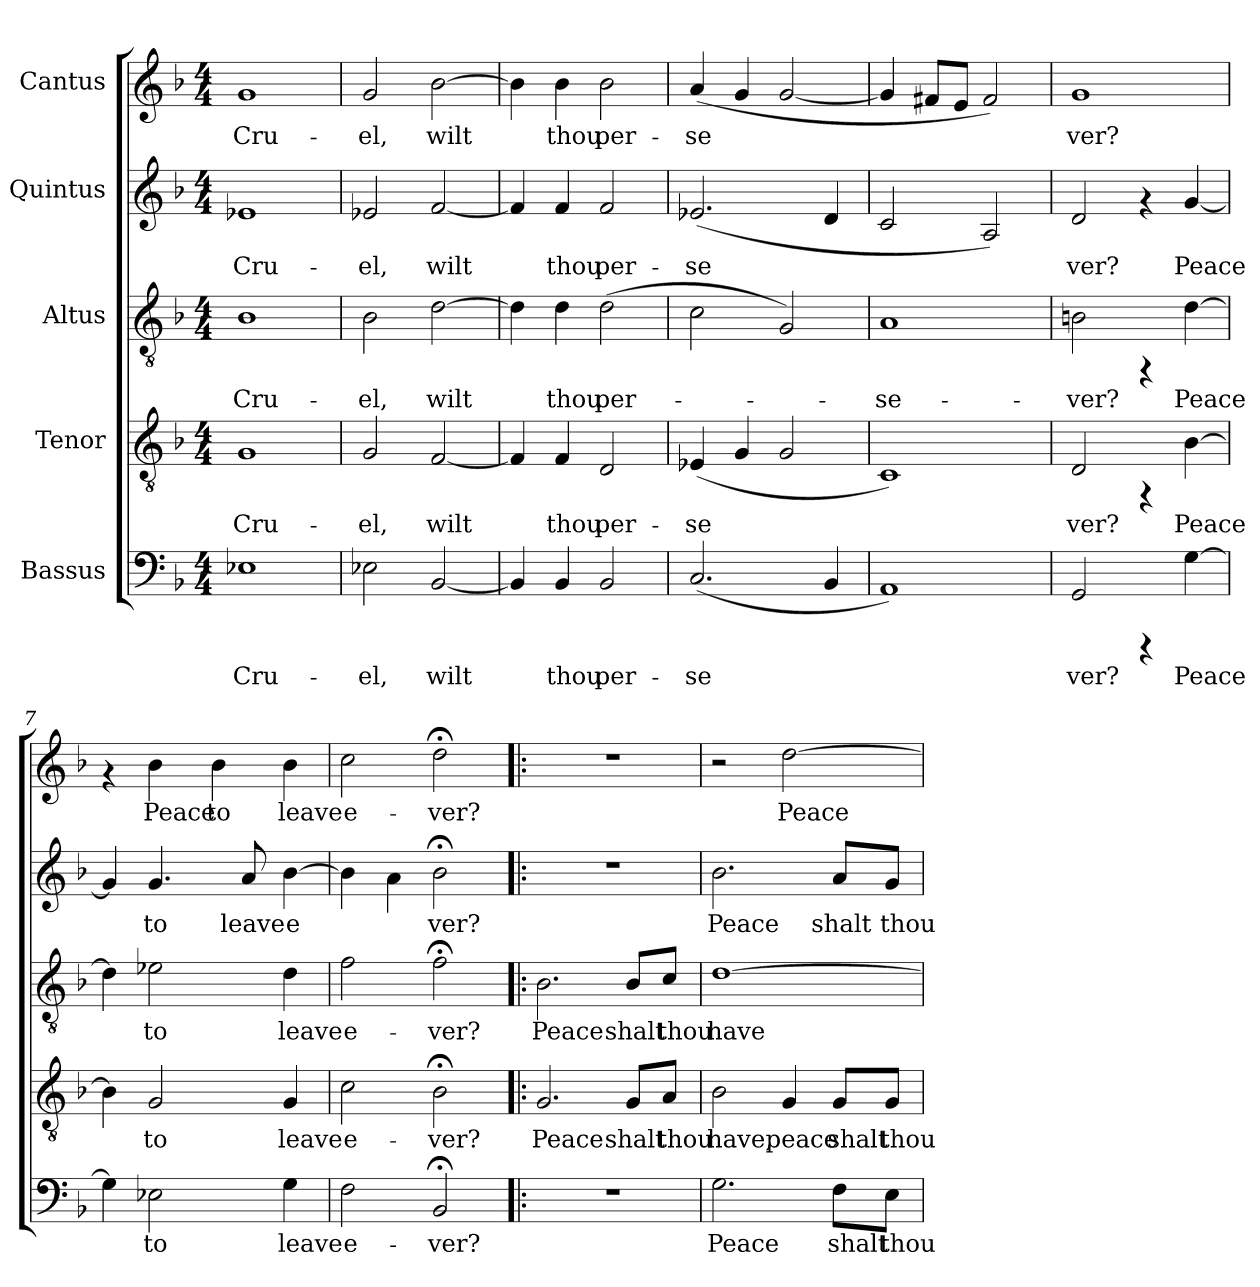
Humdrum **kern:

**kern	**text	**kern	**text	**kern	**text	**kern	**text	**kern	**text
*part5	*part5	*part4	*part4	*part3	*part3	*part2	*part2	*part1	*part1
*staff5	*staff5	*staff4	*staff4	*staff3	*staff3	*staff2	*staff2	*staff1	*staff1
*I"Bassus	*	*I"Tenor	*	*I"Altus	*	*I"Quintus	*	*I"Cantus	*
!!LO:PB:g=z
*stria5	*	*stria5	*	*stria5	*	*stria5	*	*stria5	*
*clefF4	*	*clefGv2	*	*clefGv2	*	*clefG2	*	*clefG2	*
*k[b-]	*	*k[b-]	*	*k[b-]	*	*k[b-]	*	*k[b-]	*
*F:	*	*F:	*	*F:	*	*F:	*	*F:	*
*M4/4	*	*M4/4	*	*M4/4	*	*M4/4	*	*M4/4	*
*MM96	*	*MM96	*	*MM96	*	*MM96	*	*MM96	*
=1	=1	=1	=1	=1	=1	=1	=1	=1	=1
!	!LO:LY:b:cj	!	!LO:LY:b:cj	!	!LO:LY:b:cj	!	!LO:LY:b:cj	!	!LO:LY:b:cj
1E-X	Cru-	1G	Cru-	1B-	Cru-	1e-X	Cru-	1g	Cru-
=2	=2	=2	=2	=2	=2	=2	=2	=2	=2
!	!LO:LY:b:cj	!	!LO:LY:b:cj	!	!LO:LY:b:cj	!	!LO:LY:b:cj	!	!LO:LY:b:cj
2E-X\	-el,	2G/	-el,	2B-\	-el,	2e-X/	-el,	2g/	-el,
!	!LO:LY:b:cj	!	!LO:LY:b:cj	!	!LO:LY:b:cj	!	!LO:LY:b:cj	!	!LO:LY:b:cj
[<2BB-/	wilt	[<2F/	wilt	[>2d\	wilt	[<2f/	wilt	[>2b-\	wilt
=3	=3	=3	=3	=3	=3	=3	=3	=3	=3
!	!LO:LY:b:cj	!	!LO:LY:b:cj	!	!LO:LY:b:cj	!	!LO:LY:b:cj	!	!LO:LY:b:cj
4BB-/]	.	4F/]	.	4d\]	.	4f/]	.	4b-\]	.
!	!LO:LY:b:cj	!	!LO:LY:b:cj	!	!LO:LY:b:cj	!	!LO:LY:b:cj	!	!LO:LY:b:cj
4BB-/	thou	4F/	thou	4d\	thou	4f/	thou	4b-\	thou
!	!LO:LY:b:cj	!	!LO:LY:b:cj	!	!LO:LY:b:cj	!	!LO:LY:b:cj	!	!LO:LY:b:cj
2BB-/	per-	2D/	per-	(>2d\	per-	2f/	per-	2b-\	per-
=4	=4	=4	=4	=4	=4	=4	=4	=4	=4
!	!LO:LY:b:cj	!	!LO:LY:b:cj	!	!	!	!LO:LY:b:cj	!	!LO:LY:b:cj
(<2.C/	-se-	(<4E-X/	-se-	2c\	.	(<2.e-X/	-se-	(<4a/	-se-
!	!	!	!LO:LY:b:cj	!	!	!	!	!	!LO:LY:b:cj
.	.	4G/	--	.	.	.	.	4g/	--
!	!	!	!LO:LY:b:cj	!	!	!	!	!	!LO:LY:b:cj
.	.	2G/	--	2G/)	.	.	.	[<2g/	--
!	!LO:LY:b:cj	!	!	!	!	!	!LO:LY:b:cj	!	!
4BB-/	--	.	.	.	.	4d/	--	.	.
=5	=5	=5	=5	=5	=5	=5	=5	=5	=5
!	!	!	!	!	!LO:LY:b:cj	!	!	!	!
1AA)	.	1C)	.	1A	-se-	2c/	.	4g/]	.
.	.	.	.	.	.	.	.	8f#X/L	.
.	.	.	.	.	.	.	.	8e/J	.
.	.	.	.	.	.	2A/)	.	2f#/)	.
=6	=6	=6	=6	=6	=6	=6	=6	=6	=6
!	!LO:LY:b:cj	!	!LO:LY:b:cj	!	!LO:LY:b:cj	!	!LO:LY:b:cj	!	!LO:LY:b:cj
2GG/	-ver?	2D/	-ver?	2Bn\	-ver?	2d/	-ver?	1g	-ver?
4rCCC	.	4rFF	.	4rFF	.	4rf	.	.	.
!	!LO:LY:b:cj	!	!LO:LY:b:cj	!	!LO:LY:b:cj	!	!LO:LY:b:cj	!	!
[>4G\	Peace	[>4B-\	Peace	[>4d\	Peace	[<4g/	Peace	.	.
!!LO:LB:g=z
=7	=7	=7	=7	=7	=7	=7	=7	=7	=7
!	!LO:LY:b:cj	!	!LO:LY:b:cj	!	!LO:LY:b:cj	!	!LO:LY:b:cj	!	!
4G\]	.	4B-\]	.	4d\]	.	4g/]	.	4rf	.
!	!LO:LY:b:cj	!	!LO:LY:b:cj	!	!LO:LY:b:cj	!	!LO:LY:b:cj	!	!LO:LY:b:cj
2E-X\	to	2G/	to	2e-X\	to	4.g/	to	4b-\	Peace
!	!	!	!	!	!	!	!	!	!LO:LY:b:cj
.	.	.	.	.	.	.	.	4b-\	to
!	!	!	!	!	!	!	!LO:LY:b:cj	!	!
.	.	.	.	.	.	8a/	leave	.	.
!	!LO:LY:b:cj	!	!LO:LY:b:cj	!	!LO:LY:b:cj	!	!LO:LY:b:cj	!	!LO:LY:b:cj
4G\	leave	4G/	leave	4d\	leave	[>4b-\	e-	4b-\	leave
=8	=8	=8	=8	=8	=8	=8	=8	=8	=8
!	!LO:LY:b:cj	!	!LO:LY:b:cj	!	!LO:LY:b:cj	!	!LO:LY:b:cj	!	!LO:LY:b:cj
2F\	e-	2c\	e-	2f\	e-	4b-\]	-	2cc\	e-
!	!	!	!	!	!	!	!LO:LY:b:cj	!	!
.	.	.	.	.	.	4a\	.	.	.
!	!LO:LY:b:cj	!	!LO:LY:b:cj	!	!LO:LY:b:cj	!	!LO:LY:b:cj	!	!LO:LY:b:cj
2BB-;</	-ver?	2B-;<\	-ver?	2f;<\	-ver?	2b-;<\	ver?	2dd;<\	-ver?
=9!|:	=9!|:	=9!|:	=9!|:	=9!|:	=9!|:	=9!|:	=9!|:	=9!|:	=9!|:
!	!	!	!LO:LY:b:cj	!	!LO:LY:b:cj	!	!	!	!
1r	.	2.G/	Peace	2.B-\	Peace	1r	.	1r	.
!	!	!	!LO:LY:b:cj	!	!LO:LY:b:cj	!	!	!	!
.	.	8G/L	shalt	8B-/L	shalt	.	.	.	.
!	!	!	!LO:LY:b:cj	!	!LO:LY:b:cj	!	!	!	!
.	.	8A/J	thou	8c/J	thou	.	.	.	.
=10	=10	=10	=10	=10	=10	=10	=10	=10	=10
!	!LO:LY:b:cj	!	!LO:LY:b:cj	!	!LO:LY:b:cj	!	!LO:LY:b:cj	!	!
2.G\	Peace	2B-\	have,	[>1d	have	2.b-\	Peace	2r	.
!	!	!	!LO:LY:b:cj	!	!	!	!	!	!LO:LY:b:cj
.	.	4G/	peace	.	.	.	.	[>2dd\	Peace
!	!LO:LY:b:cj	!	!LO:LY:b:cj	!	!	!	!LO:LY:b:cj	!	!
8F\L	shalt	8G/L	shalt	.	.	8a/L	shalt	.	.
!	!LO:LY:b:cj	!	!LO:LY:b:cj	!	!	!	!LO:LY:b:cj	!	!
8E\J	thou	8G/J	thou	.	.	8g/J	thou	.	.
=	=	=	=	=	=	=	=	=	=
*-	*-	*-	*-	*-	*-	*-	*-	*-	*-
